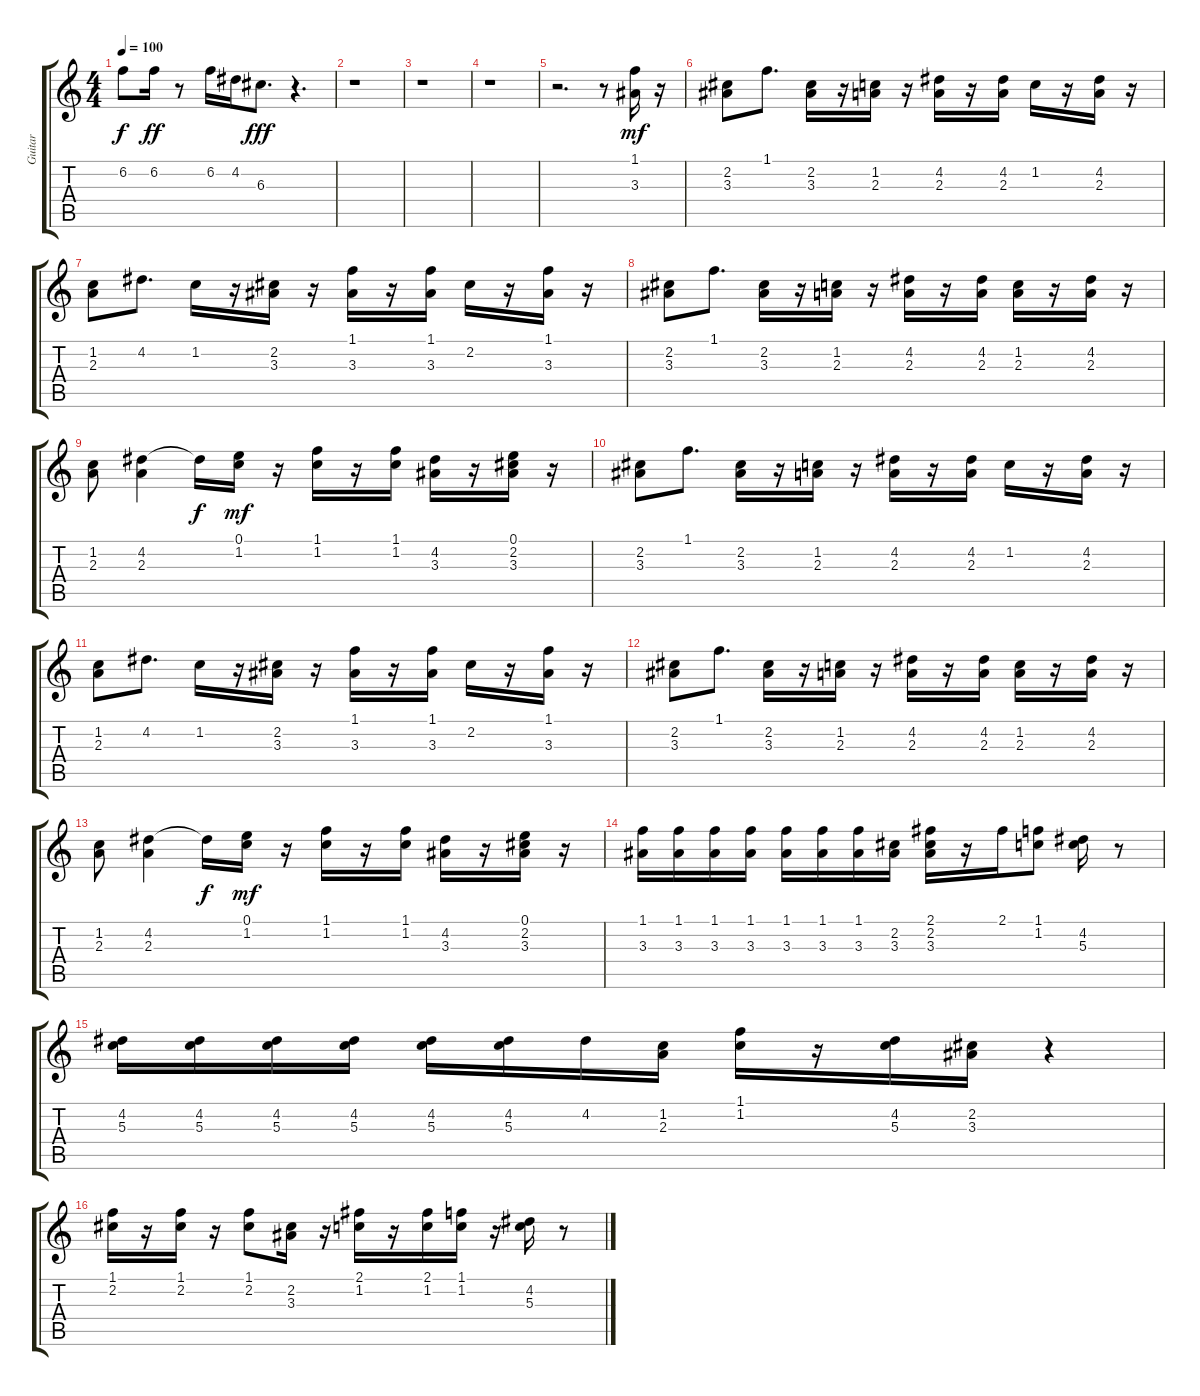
\track ("Guitar" "Guitar") {instrument electricguitarjazz}
\staff {score tabs}
\tuning (E4 B3 G3 D3 A2 E2) {hide}
\ts (4 4)
\tempo 100
\clef g2
\ks c
6.2{t}.8{dy f} 6.2.16{dy ff} r.8 6.2.16 4.2.16 6.3.8{d dy fff} r.4{d} |
r.1 |
r.1 |
r.1 |
r.2{d} r.8 (1.1 3.3).16{dy mf} r.16 |
(2.2 3.3).8 1.1.8{d} (2.2 3.3).16 r.16 (1.2 2.3).16 r.16 (4.2 2.3).16 r.16 (4.2 2.3).16 1.2.16 r.16 (4.2 2.3).16 r.16 |
(1.2 2.3).8 4.2.8{d} 1.2.16 r.16 (2.2 3.3).16 r.16 (1.1 3.3).16 r.16 (1.1 3.3).16 2.2.16 r.16 (1.1 3.3).16 r.16 |
(2.2 3.3).8 1.1.8{d} (2.2 3.3).16 r.16 (1.2 2.3).16 r.16 (4.2 2.3).16 r.16 (4.2 2.3).16 (1.2 2.3).16 r.16 (4.2 2.3).16 r.16 |
(1.2 2.3).8 (4.2 2.3).4 4.2{t}.16{dy f} (0.1 1.2).16{dy mf} r.16 (1.1 1.2).16 r.16 (1.1 1.2).16 (4.2 3.3).16 r.16 (0.1 2.2 3.3).16 r.16 |
(2.2 3.3).8 1.1.8{d} (2.2 3.3).16 r.16 (1.2 2.3).16 r.16 (4.2 2.3).16 r.16 (4.2 2.3).16 1.2.16 r.16 (4.2 2.3).16 r.16 |
(1.2 2.3).8 4.2.8{d} 1.2.16 r.16 (2.2 3.3).16 r.16 (1.1 3.3).16 r.16 (1.1 3.3).16 2.2.16 r.16 (1.1 3.3).16 r.16 |
(2.2 3.3).8 1.1.8{d} (2.2 3.3).16 r.16 (1.2 2.3).16 r.16 (4.2 2.3).16 r.16 (4.2 2.3).16 (1.2 2.3).16 r.16 (4.2 2.3).16 r.16 |
(1.2 2.3).8 (4.2 2.3).4 4.2{t}.16{dy f} (0.1 1.2).16{dy mf} r.16 (1.1 1.2).16 r.16 (1.1 1.2).16 (4.2 3.3).16 r.16 (0.1 2.2 3.3).16 r.16 |
(1.1 3.3).16 (1.1 3.3).16 (1.1 3.3).16 (1.1 3.3).16 (1.1 3.3).16 (1.1 3.3).16 (1.1 3.3).16 (2.2 3.3).16 (2.1 2.2 3.3).16 r.16 2.1.16 (1.1 1.2).8 (4.2 5.3).16 r.8 |
(4.2 5.3).16 (4.2 5.3).16 (4.2 5.3).16 (4.2 5.3).16 (4.2 5.3).16 (4.2 5.3).16 4.2.16 (1.2 2.3).16 (1.1 1.2).16 r.16 (4.2 5.3).16 (2.2 3.3).16 r.4 |
(1.1 2.2).16 r.16 (1.1 2.2).16 r.16 (1.1 2.2).8 (2.2 3.3).16 r.16 (2.1 1.2).16 r.16 (2.1 1.2).16 (1.1 1.2).16 r.16 (4.2 5.3).16 r.8
